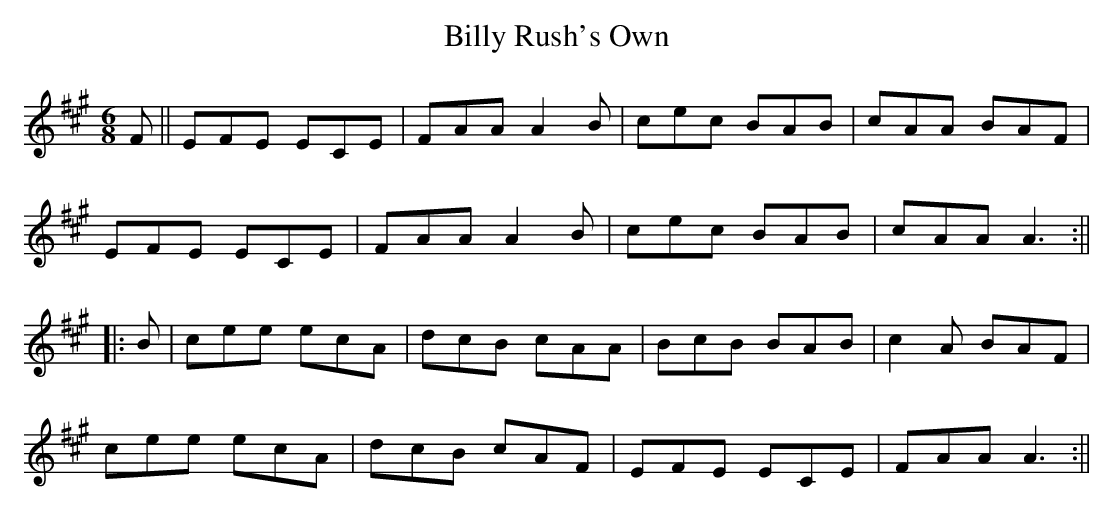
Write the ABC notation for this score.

X:1
T:Billy Rush's Own
M:6/8
L:1/8
K:A
F||EFE ECE|FAA A2B|cec BAB|cAA BAF|
EFE ECE|FAA A2B|cec BAB|cAA A3:||
|:B|cee ecA|dcB cAA|BcB BAB|c2A BAF|
cee ecA|dcB cAF|EFE ECE|FAA A3:||
